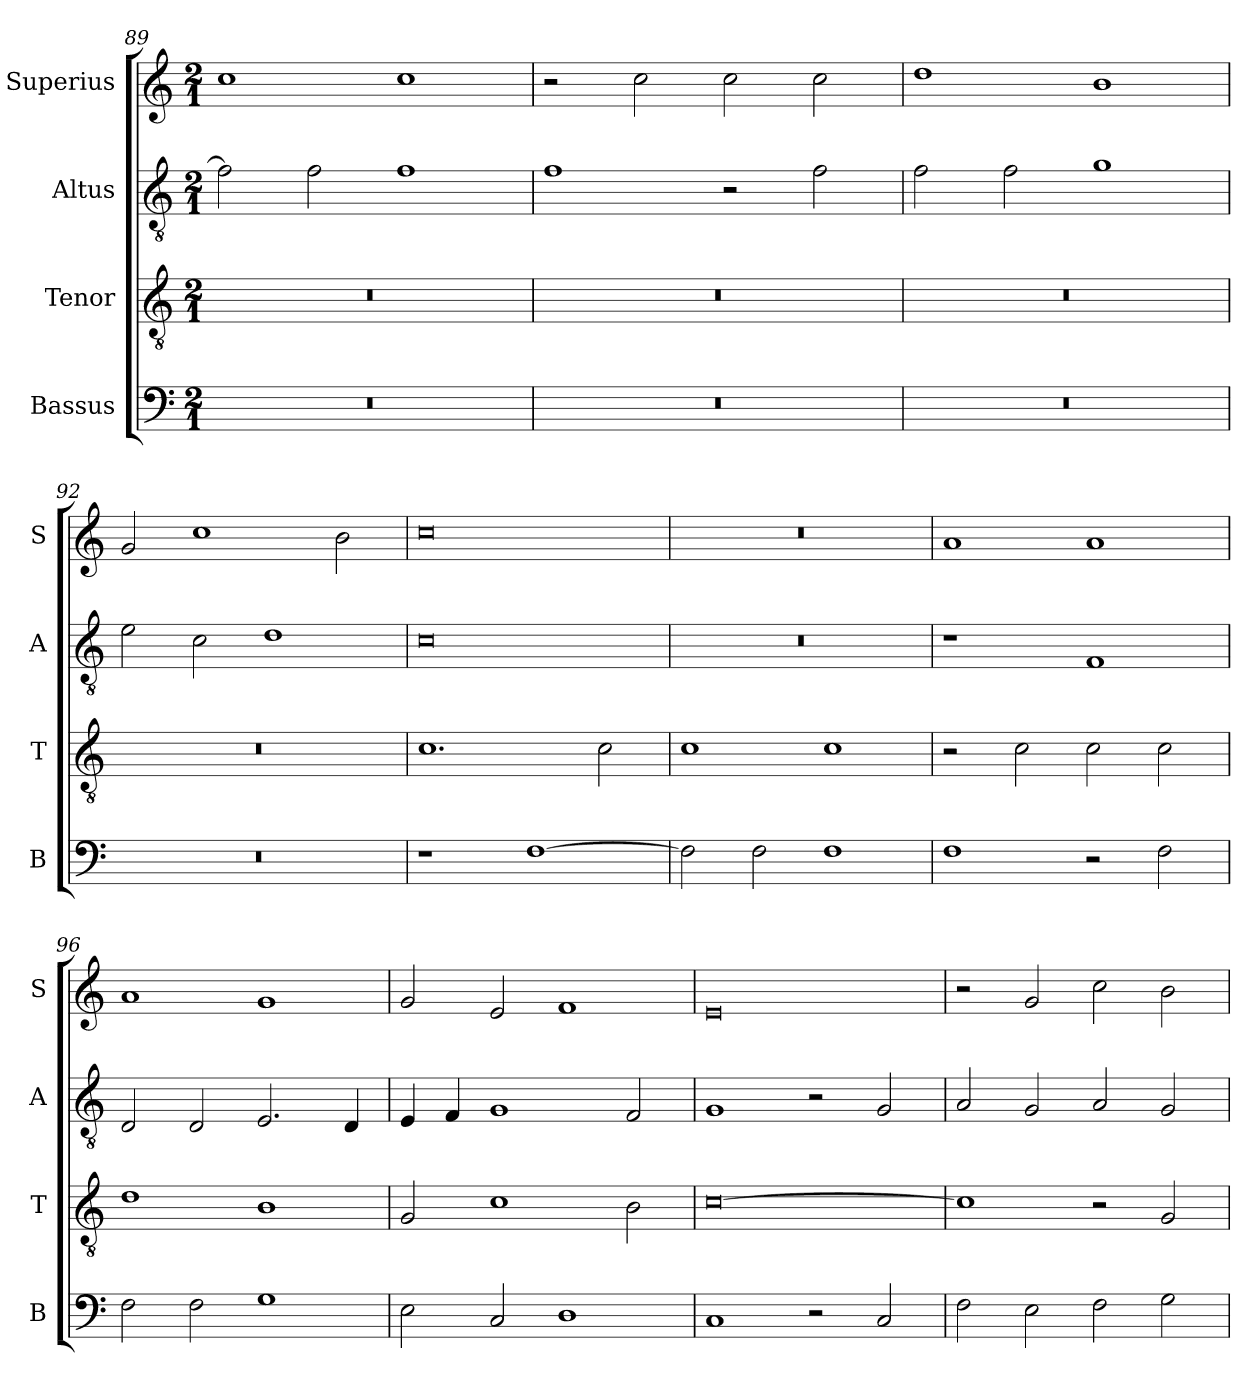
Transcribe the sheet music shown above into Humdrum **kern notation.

**kern	**kern	**kern	**kern
*part4	*part3	*part2	*part1
*staff4	*staff3	*staff2	*staff1
*I"Bassus	*I"Tenor	*I"Altus	*I"Superius
*I'B	*I'T	*I'A	*I'S
*clefF4	*clefGv2	*clefGv2	*clefG2
*k[]	*k[]	*k[]	*k[]
*M2/1	*M2/1	*M2/1	*M2/1
=89	=89	=89	=89
0r	0r	2f\]	1cc
.	.	2f\	.
.	.	1f	1cc
=90	=90	=90	=90
0r	0r	1f	2r
.	.	.	2cc\
.	.	2r	2cc\
.	.	2f\	2cc\
=91	=91	=91	=91
0r	0r	2f\	1dd
.	.	2f\	.
.	.	1g	1b
=92	=92	=92	=92
0r	0r	2e\	2g/
.	.	2c\	1cc
.	.	1d	.
.	.	.	2b\
=93	=93	=93	=93
1r	1.c	0c	0cc
[1F	.	.	.
.	2c\	.	.
=94	=94	=94	=94
2F\]	1c	0r	0r
2F\	.	.	.
1F	1c	.	.
=95	=95	=95	=95
1F	2r	1r	1a
.	2c\	.	.
2r	2c\	1F	1a
2F\	2c\	.	.
=96	=96	=96	=96
2F\	1d	2D/	1a
2F\	.	2D/	.
1G	1B	2.E/	1g
.	.	4D/	.
=97	=97	=97	=97
2E\	2G/	4E/	2g/
.	.	4F/	.
2C/	1c	1G	2e/
1D	.	.	1f
.	2B\	2F/	.
=98	=98	=98	=98
1C	[0c	1G	0e
2r	.	2r	.
2C/	.	2G/	.
=99	=99	=99	=99
2F\	1c]	2A/	2r
2E\	.	2G/	2g/
2F\	2r	2A/	2cc\
2G\	2G/	2G/	2b\
=	=	=	=
*-	*-	*-	*-
